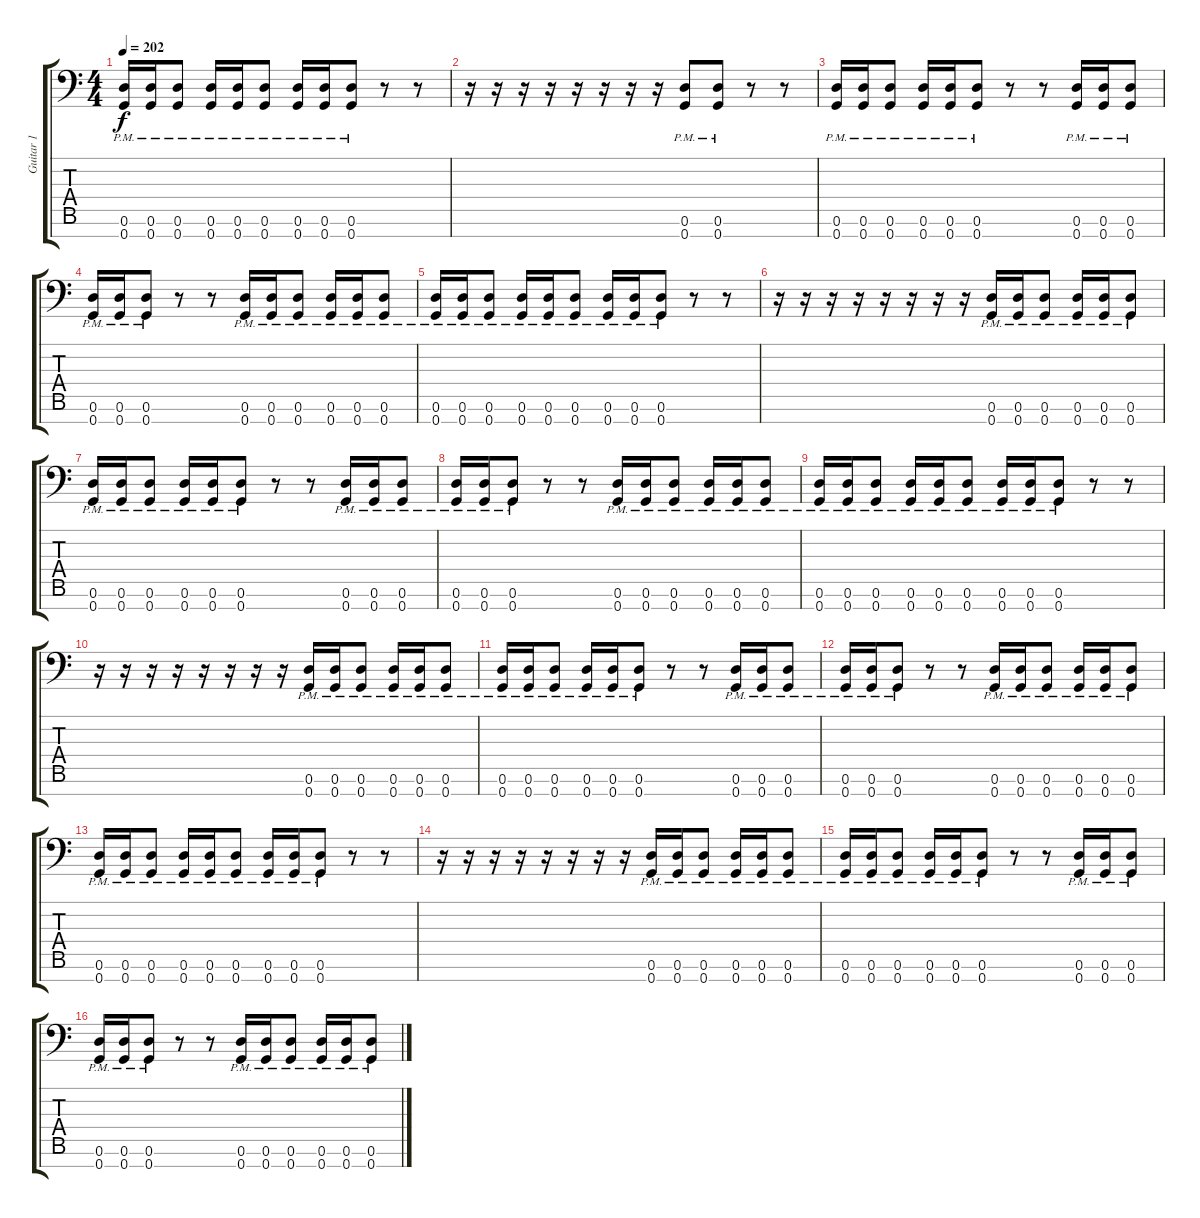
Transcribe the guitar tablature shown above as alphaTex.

\track ("Guitar 1" "Guitar 1") {instrument distortionguitar}
\staff {score tabs}
\tuning (D4 A3 F3 C3 G2 D2 G1) {hide}
\ts (4 4)
\tempo 202
\clef f4
\ks c
(0.6{pm} 0.7{pm}).16{dy f} (0.6{pm} 0.7{pm}).16 (0.6{pm} 0.7{pm}).8 (0.6{pm} 0.7{pm}).16 (0.6{pm} 0.7{pm}).16 (0.6{pm} 0.7{pm}).8 (0.6{pm} 0.7{pm}).16 (0.6{pm} 0.7{pm}).16 (0.6{pm} 0.7{pm}).8 r.8 r.8 |
r.16 r.16 r.16 r.16 r.16 r.16 r.16 r.16 (0.6{pm} 0.7{pm}).8 (0.6{pm} 0.7{pm}).8 r.8 r.8 |
(0.6{pm} 0.7{pm}).16 (0.6{pm} 0.7{pm}).16 (0.6{pm} 0.7{pm}).8 (0.6{pm} 0.7{pm}).16 (0.6{pm} 0.7{pm}).16 (0.6{pm} 0.7{pm}).8 r.8 r.8 (0.6{pm} 0.7{pm}).16 (0.6{pm} 0.7{pm}).16 (0.6{pm} 0.7{pm}).8 |
(0.6{pm} 0.7{pm}).16 (0.6{pm} 0.7{pm}).16 (0.6{pm} 0.7{pm}).8 r.8 r.8 (0.6{pm} 0.7{pm}).16 (0.6{pm} 0.7{pm}).16 (0.6{pm} 0.7{pm}).8 (0.6{pm} 0.7{pm}).16 (0.6{pm} 0.7{pm}).16 (0.6{pm} 0.7{pm}).8 |
(0.6{pm} 0.7{pm}).16 (0.6{pm} 0.7{pm}).16 (0.6{pm} 0.7{pm}).8 (0.6{pm} 0.7{pm}).16 (0.6{pm} 0.7{pm}).16 (0.6{pm} 0.7{pm}).8 (0.6{pm} 0.7{pm}).16 (0.6{pm} 0.7{pm}).16 (0.6{pm} 0.7{pm}).8 r.8 r.8 |
r.16 r.16 r.16 r.16 r.16 r.16 r.16 r.16 (0.6{pm} 0.7{pm}).16 (0.6{pm} 0.7{pm}).16 (0.6{pm} 0.7{pm}).8 (0.6{pm} 0.7{pm}).16 (0.6{pm} 0.7{pm}).16 (0.6{pm} 0.7{pm}).8 |
(0.6{pm} 0.7{pm}).16 (0.6{pm} 0.7{pm}).16 (0.6{pm} 0.7{pm}).8 (0.6{pm} 0.7{pm}).16 (0.6{pm} 0.7{pm}).16 (0.6{pm} 0.7{pm}).8 r.8 r.8 (0.6{pm} 0.7{pm}).16 (0.6{pm} 0.7{pm}).16 (0.6{pm} 0.7{pm}).8 |
(0.6{pm} 0.7{pm}).16 (0.6{pm} 0.7{pm}).16 (0.6{pm} 0.7{pm}).8 r.8 r.8 (0.6{pm} 0.7{pm}).16 (0.6{pm} 0.7{pm}).16 (0.6{pm} 0.7{pm}).8 (0.6{pm} 0.7{pm}).16 (0.6{pm} 0.7{pm}).16 (0.6{pm} 0.7{pm}).8 |
(0.6{pm} 0.7{pm}).16 (0.6{pm} 0.7{pm}).16 (0.6{pm} 0.7{pm}).8 (0.6{pm} 0.7{pm}).16 (0.6{pm} 0.7{pm}).16 (0.6{pm} 0.7{pm}).8 (0.6{pm} 0.7{pm}).16 (0.6{pm} 0.7{pm}).16 (0.6{pm} 0.7{pm}).8 r.8 r.8 |
r.16 r.16 r.16 r.16 r.16 r.16 r.16 r.16 (0.6{pm} 0.7{pm}).16 (0.6{pm} 0.7{pm}).16 (0.6{pm} 0.7{pm}).8 (0.6{pm} 0.7{pm}).16 (0.6{pm} 0.7{pm}).16 (0.6{pm} 0.7{pm}).8 |
(0.6{pm} 0.7{pm}).16 (0.6{pm} 0.7{pm}).16 (0.6{pm} 0.7{pm}).8 (0.6{pm} 0.7{pm}).16 (0.6{pm} 0.7{pm}).16 (0.6{pm} 0.7{pm}).8 r.8 r.8 (0.6{pm} 0.7{pm}).16 (0.6{pm} 0.7{pm}).16 (0.6{pm} 0.7{pm}).8 |
(0.6{pm} 0.7{pm}).16 (0.6{pm} 0.7{pm}).16 (0.6{pm} 0.7{pm}).8 r.8 r.8 (0.6{pm} 0.7{pm}).16 (0.6{pm} 0.7{pm}).16 (0.6{pm} 0.7{pm}).8 (0.6{pm} 0.7{pm}).16 (0.6{pm} 0.7{pm}).16 (0.6{pm} 0.7{pm}).8 |
(0.6{pm} 0.7{pm}).16 (0.6{pm} 0.7{pm}).16 (0.6{pm} 0.7{pm}).8 (0.6{pm} 0.7{pm}).16 (0.6{pm} 0.7{pm}).16 (0.6{pm} 0.7{pm}).8 (0.6{pm} 0.7{pm}).16 (0.6{pm} 0.7{pm}).16 (0.6{pm} 0.7{pm}).8 r.8 r.8 |
r.16 r.16 r.16 r.16 r.16 r.16 r.16 r.16 (0.6{pm} 0.7{pm}).16 (0.6{pm} 0.7{pm}).16 (0.6{pm} 0.7{pm}).8 (0.6{pm} 0.7{pm}).16 (0.6{pm} 0.7{pm}).16 (0.6{pm} 0.7{pm}).8 |
(0.6{pm} 0.7{pm}).16 (0.6{pm} 0.7{pm}).16 (0.6{pm} 0.7{pm}).8 (0.6{pm} 0.7{pm}).16 (0.6{pm} 0.7{pm}).16 (0.6{pm} 0.7{pm}).8 r.8 r.8 (0.6{pm} 0.7{pm}).16 (0.6{pm} 0.7{pm}).16 (0.6{pm} 0.7{pm}).8 |
(0.6{pm} 0.7{pm}).16 (0.6{pm} 0.7{pm}).16 (0.6{pm} 0.7{pm}).8 r.8 r.8 (0.6{pm} 0.7{pm}).16 (0.6{pm} 0.7{pm}).16 (0.6{pm} 0.7{pm}).8 (0.6{pm} 0.7{pm}).16 (0.6{pm} 0.7{pm}).16 (0.6{pm} 0.7{pm}).8
